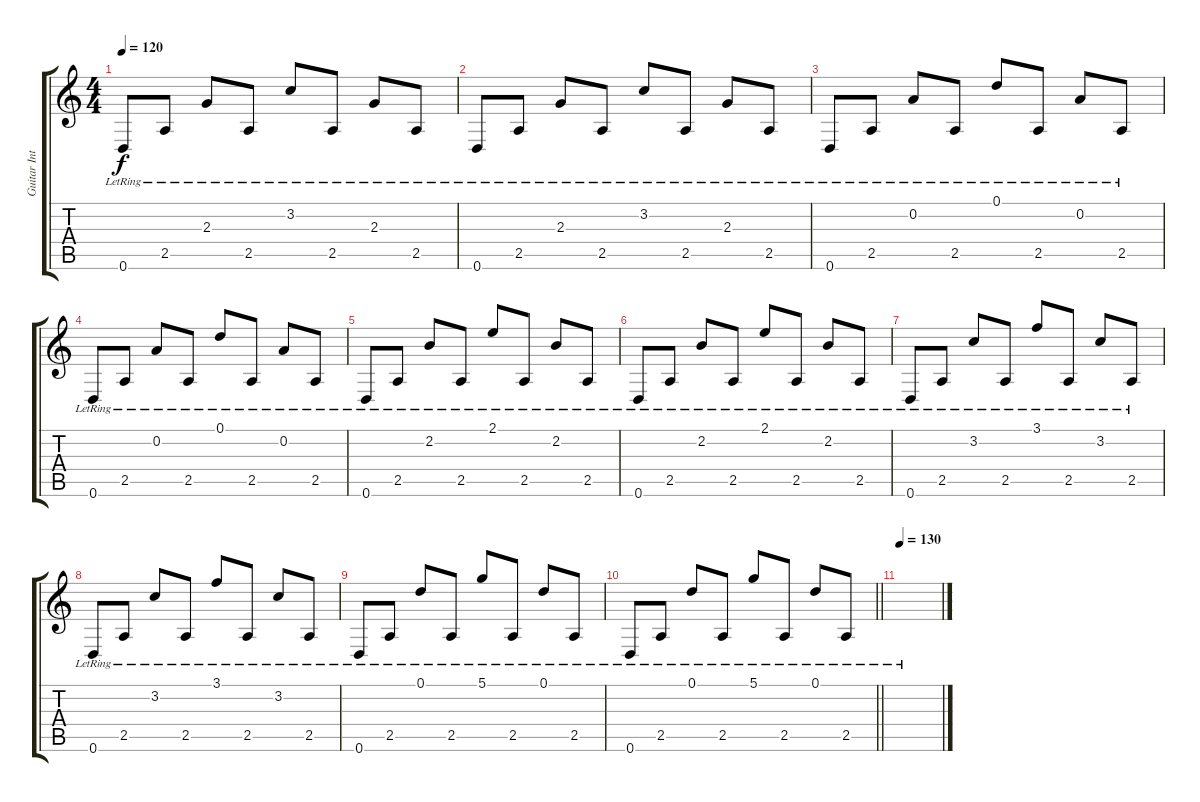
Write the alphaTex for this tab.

\track ("Guitar Intro,Solo" "Guitar Int") {instrument acousticguitarsteel}
\staff {score tabs}
\tuning (D4 A3 F3 C3 G2 D2) {hide}
\ts (4 4)
\tempo 120
\clef g2
\ks c
0.6{lr}.8{dy f} 2.5{lr}.8 2.3{lr}.8 2.5{lr}.8 3.2{lr}.8 2.5{lr}.8 2.3{lr}.8 2.5{lr}.8 |
0.6{lr}.8 2.5{lr}.8 2.3{lr}.8 2.5{lr}.8 3.2{lr}.8 2.5{lr}.8 2.3{lr}.8 2.5{lr}.8 |
0.6{lr}.8 2.5{lr}.8 0.2{lr}.8 2.5{lr}.8 0.1{lr}.8 2.5{lr}.8 0.2{lr}.8 2.5{lr}.8 |
0.6{lr}.8 2.5{lr}.8 0.2{lr}.8 2.5{lr}.8 0.1{lr}.8 2.5{lr}.8 0.2{lr}.8 2.5{lr}.8 |
0.6{lr}.8 2.5{lr}.8 2.2{lr}.8 2.5{lr}.8 2.1{lr}.8 2.5{lr}.8 2.2{lr}.8 2.5{lr}.8 |
0.6{lr}.8 2.5{lr}.8 2.2{lr}.8 2.5{lr}.8 2.1{lr}.8 2.5{lr}.8 2.2{lr}.8 2.5{lr}.8 |
0.6{lr}.8 2.5{lr}.8 3.2{lr}.8 2.5{lr}.8 3.1{lr}.8 2.5{lr}.8 3.2{lr}.8 2.5{lr}.8 |
0.6{lr}.8 2.5{lr}.8 3.2{lr}.8 2.5{lr}.8 3.1{lr}.8 2.5{lr}.8 3.2{lr}.8 2.5{lr}.8 |
0.6{lr}.8 2.5{lr}.8 0.1{lr}.8 2.5{lr}.8 5.1{lr}.8 2.5{lr}.8 0.1{lr}.8 2.5{lr}.8 |
\barLineRight lightlight
0.6{lr}.8 2.5{lr}.8 0.1{lr}.8 2.5{lr}.8 5.1{lr}.8 2.5{lr}.8 0.1{lr}.8 2.5{lr}.8 |
\tempo 130
